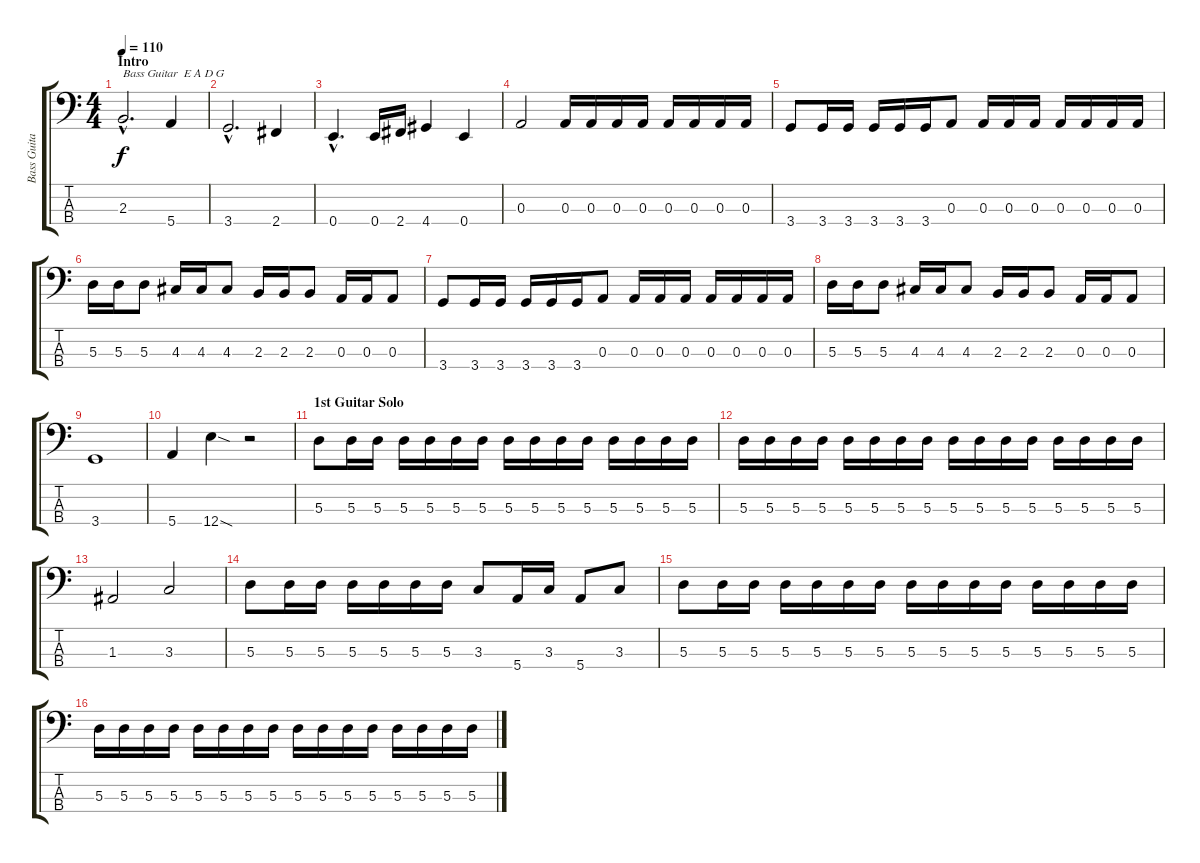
\track ("Bass Guitar" "Bass Guita") {instrument electricbasspick}
\staff {score tabs}
\tuning (G2 D2 A1 E1) {hide}
\ts (4 4)
\section ("" "Intro")
\tempo 110
\clef f4
\ks c
2.3{hac}.2{d txt "Bass Guitar  E A D G" dy f instrument electricbasspick} 5.4.4 |
3.4{hac}.2{d} 2.4.4 |
0.4{hac}.4{d} 0.4.16 2.4.16 4.4.4 0.4.4 |
0.3.2 0.3.16 0.3.16 0.3.16 0.3.16 0.3.16 0.3.16 0.3.16 0.3.16 |
3.4.8 3.4.16 3.4.16 3.4.16 3.4.16 3.4.16 0.3.8 0.3.16 0.3.16 0.3.16 0.3.16 0.3.16 0.3.16 0.3.16 |
5.3.16 5.3.16 5.3.8 4.3.16 4.3.16 4.3.8 2.3.16 2.3.16 2.3.8 0.3.16 0.3.16 0.3.8 |
3.4.8 3.4.16 3.4.16 3.4.16 3.4.16 3.4.16 0.3.8 0.3.16 0.3.16 0.3.16 0.3.16 0.3.16 0.3.16 0.3.16 |
5.3.16 5.3.16 5.3.8 4.3.16 4.3.16 4.3.8 2.3.16 2.3.16 2.3.8 0.3.16 0.3.16 0.3.8 |
3.4.1 |
5.4.4 12.4{sod}.4 r.2 |
\section ("" "1st Guitar Solo")
5.3.8 5.3.16 5.3.16 5.3.16 5.3.16 5.3.16 5.3.16 5.3.16 5.3.16 5.3.16 5.3.16 5.3.16 5.3.16 5.3.16 5.3.16 |
5.3.16 5.3.16 5.3.16 5.3.16 5.3.16 5.3.16 5.3.16 5.3.16 5.3.16 5.3.16 5.3.16 5.3.16 5.3.16 5.3.16 5.3.16 5.3.16 |
1.3.2 3.3.2 |
5.3.8 5.3.16 5.3.16 5.3.16 5.3.16 5.3.16 5.3.16 3.3.8 5.4.16 3.3.16 5.4.8 3.3.8 |
5.3.8 5.3.16 5.3.16 5.3.16 5.3.16 5.3.16 5.3.16 5.3.16 5.3.16 5.3.16 5.3.16 5.3.16 5.3.16 5.3.16 5.3.16 |
5.3.16 5.3.16 5.3.16 5.3.16 5.3.16 5.3.16 5.3.16 5.3.16 5.3.16 5.3.16 5.3.16 5.3.16 5.3.16 5.3.16 5.3.16 5.3.16
